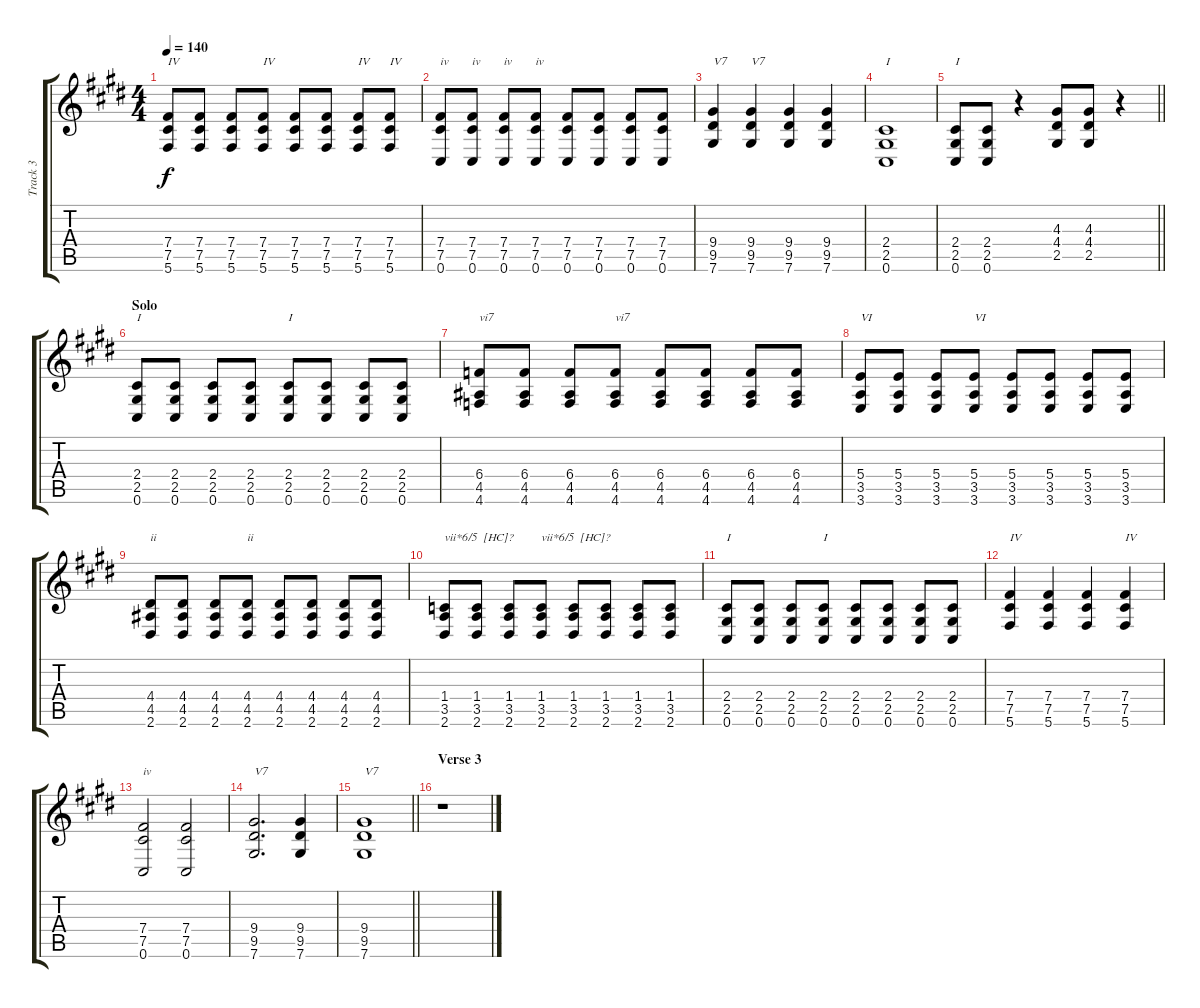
\track ("Track 3" "Track 3") {instrument overdrivenguitar}
\staff {score tabs}
\tuning (Db4 Ab3 E3 B2 Gb2 Db2) {hide}
\ts (4 4)
\tempo 140
\clef g2
\ks e
(7.4 7.5 5.6).8{txt "IV" dy f} (7.4 7.5 5.6).8 (7.4 7.5 5.6).8 (7.4 7.5 5.6).8{txt "IV"} (7.4 7.5 5.6).8 (7.4 7.5 5.6).8 (7.4 7.5 5.6).8{txt "IV"} (7.4 7.5 5.6).8{txt "IV"} |
(7.4 7.5 0.6).8{txt "iv"} (7.4 7.5 0.6).8{txt "iv"} (7.4 7.5 0.6).8{txt "iv"} (7.4 7.5 0.6).8{txt "iv"} (7.4 7.5 0.6).8 (7.4 7.5 0.6).8 (7.4 7.5 0.6).8 (7.4 7.5 0.6).8 |
(9.4 9.5 7.6).4{txt "V7"} (9.4 9.5 7.6).4{txt "V7"} (9.4 9.5 7.6).4 (9.4 9.5 7.6).4 |
(2.4 2.5 0.6).1{txt "I"} |
\barLineRight lightlight
(2.4 2.5 0.6).8{txt "I"} (2.4 2.5 0.6).8 r.4 (4.3 4.4 2.5).8 (4.3 4.4 2.5).8 r.4 |
\section ("" "Solo")
(2.4 2.5 0.6).8{txt "I"} (2.4 2.5 0.6).8 (2.4 2.5 0.6).8 (2.4 2.5 0.6).8 (2.4 2.5 0.6).8{txt "I"} (2.4 2.5 0.6).8 (2.4 2.5 0.6).8 (2.4 2.5 0.6).8 |
(6.4 4.5 4.6).8{txt "vi7"} (6.4 4.5 4.6).8 (6.4 4.5 4.6).8 (6.4 4.5 4.6).8{txt "vi7"} (6.4 4.5 4.6).8 (6.4 4.5 4.6).8 (6.4 4.5 4.6).8 (6.4 4.5 4.6).8 |
(5.4 3.5 3.6).8{txt "VI"} (5.4 3.5 3.6).8 (5.4 3.5 3.6).8 (5.4 3.5 3.6).8{txt "VI"} (5.4 3.5 3.6).8 (5.4 3.5 3.6).8 (5.4 3.5 3.6).8 (5.4 3.5 3.6).8 |
(4.4 4.5 2.6).8{txt "ii"} (4.4 4.5 2.6).8 (4.4 4.5 2.6).8 (4.4 4.5 2.6).8{txt "ii"} (4.4 4.5 2.6).8 (4.4 4.5 2.6).8 (4.4 4.5 2.6).8 (4.4 4.5 2.6).8 |
(1.4 3.5 2.6).8{txt "vii*6/5  [HC]?"} (1.4 3.5 2.6).8 (1.4 3.5 2.6).8 (1.4 3.5 2.6).8{txt "vii*6/5  [HC]?"} (1.4 3.5 2.6).8 (1.4 3.5 2.6).8 (1.4 3.5 2.6).8 (1.4 3.5 2.6).8 |
(2.4 2.5 0.6).8{txt "I"} (2.4 2.5 0.6).8 (2.4 2.5 0.6).8 (2.4 2.5 0.6).8{txt "I"} (2.4 2.5 0.6).8 (2.4 2.5 0.6).8 (2.4 2.5 0.6).8 (2.4 2.5 0.6).8 |
(7.4 7.5 5.6).4{txt "IV"} (7.4 7.5 5.6).4 (7.4 7.5 5.6).4 (7.4 7.5 5.6).4{txt "IV"} |
(7.4 7.5 0.6).2{txt "iv"} (7.4 7.5 0.6).2 |
(9.4 9.5 7.6).2{d txt "V7"} (9.4 9.5 7.6).4 |
\barLineRight lightlight
(9.4 9.5 7.6).1{txt "V7"} |
\section ("" "Verse 3")
r.1
